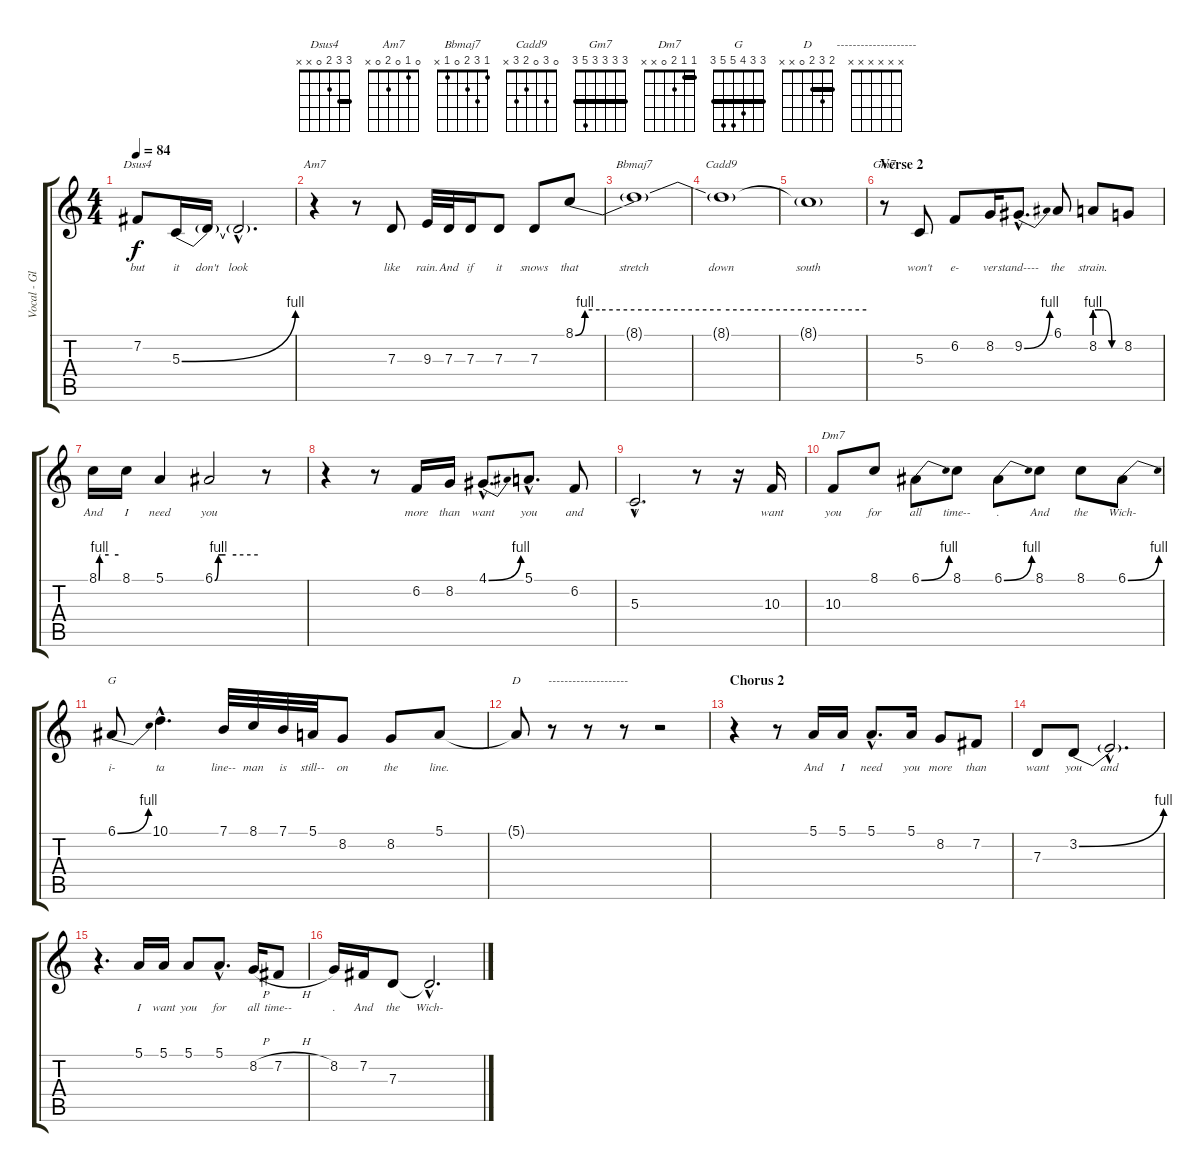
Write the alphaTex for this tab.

\track ("Vocal - Glenn Campbell" "Vocal - Gl") {instrument altosax}
\staff {score tabs}
\tuning (E4 B3 G3 D3 A2 E2) {hide}
\chord ("Dsus4" 3 3 2 0 x x) {barre 3}
\chord ("Am7" 0 1 0 2 0 x)
\chord ("Bbmaj7" 1 3 2 0 1 x)
\chord ("Cadd9" 0 3 0 2 3 x)
\chord ("Gm7" 3 3 3 3 5 3) {barre 3}
\chord ("Dm7" 1 1 2 0 x x) {barre 1}
\chord ("G" 3 3 4 5 5 3) {barre 3}
\chord ("D" 2 3 2 0 x x) {barre 2}
\chord ("--------------------" x x x x x x)
\ts (4 4)
\tempo 84
\clef g2
\ks c
7.2{t}.8{ch "Dsus4" lyrics (0 "but") lyrics (1 "") lyrics (2 "") lyrics (3 "") lyrics (4 "") dy f} 5.3{be (bend 0 0 60 4)}.16{lyrics (0 "it") lyrics (1 "") lyrics (2 "") lyrics (3 "") lyrics (4 "")} 5.3{t}.16{lyrics (0 "don't") lyrics (1 "") lyrics (2 "") lyrics (3 "") lyrics (4 "")} 5.3{hac t}.2{d lyrics (0 "look") lyrics (1 "") lyrics (2 "") lyrics (3 "") lyrics (4 "")} |
r.4{ch "Am7"} r.8 7.3.8{lyrics (0 "like") lyrics (1 "") lyrics (2 "") lyrics (3 "") lyrics (4 "")} 9.3.32{lyrics (0 "rain.") lyrics (1 "") lyrics (2 "") lyrics (3 "") lyrics (4 "")} 7.3.32{lyrics (0 "And") lyrics (1 "") lyrics (2 "") lyrics (3 "") lyrics (4 "")} 7.3.16{lyrics (0 "if") lyrics (1 "") lyrics (2 "") lyrics (3 "") lyrics (4 "")} 7.3.8{lyrics (0 "it") lyrics (1 "") lyrics (2 "") lyrics (3 "") lyrics (4 "")} 7.3.8{lyrics (0 "snows") lyrics (1 "") lyrics (2 "") lyrics (3 "") lyrics (4 "")} 8.1{be (custom 0 0 2 4 5 4 30 4 60 4)}.8{lyrics (0 "that") lyrics (1 "") lyrics (2 "") lyrics (3 "") lyrics (4 "")} |
8.1{t}.1{ch "Bbmaj7" lyrics (0 "stretch") lyrics (1 "") lyrics (2 "") lyrics (3 "") lyrics (4 "") volume 0} |
8.1{t}.1{ch "Cadd9" lyrics (0 "down") lyrics (1 "") lyrics (2 "") lyrics (3 "") lyrics (4 "")} |
8.1{t}.1{lyrics (0 "south") lyrics (1 "") lyrics (2 "") lyrics (3 "") lyrics (4 "")} |
\section ("" "Verse 2")
r.8{ch "Gm7" volume 11} 5.3.8{lyrics (0 "won't") lyrics (1 "") lyrics (2 "") lyrics (3 "") lyrics (4 "")} 6.2.8{lyrics (0 "e-") lyrics (1 "") lyrics (2 "") lyrics (3 "") lyrics (4 "")} 8.2.16{lyrics (0 "ver") lyrics (1 "") lyrics (2 "") lyrics (3 "") lyrics (4 "")} 9.2{be (bend 0 0 60 4) hac}.8{d lyrics (0 "stand----") lyrics (1 "") lyrics (2 "") lyrics (3 "") lyrics (4 "")} 6.1.8{lyrics (0 "the") lyrics (1 "") lyrics (2 "") lyrics (3 "") lyrics (4 "")} 8.2{be (custom 0 4 5 4 20 4 40 0 60 0)}.8{lyrics (0 "strain.") lyrics (1 "") lyrics (2 "") lyrics (3 "") lyrics (4 "")} 8.2.8{lyrics (0 "") lyrics (1 "") lyrics (2 "") lyrics (3 "") lyrics (4 "")} |
8.1{be (custom 0 0 2 4 5 4 30 4 60 4)}.16{lyrics (0 "And") lyrics (1 "") lyrics (2 "") lyrics (3 "") lyrics (4 "")} 8.1.16{lyrics (0 "I") lyrics (1 "") lyrics (2 "") lyrics (3 "") lyrics (4 "")} 5.1.4{lyrics (0 "need") lyrics (1 "") lyrics (2 "") lyrics (3 "") lyrics (4 "")} 6.1{be (custom 0 0 5 4 10 4 15 4 30 4 60 4)}.2{lyrics (0 "you") lyrics (1 "") lyrics (2 "") lyrics (3 "") lyrics (4 "")} r.8 |
r.4 r.8 6.2.16{lyrics (0 "more") lyrics (1 "") lyrics (2 "") lyrics (3 "") lyrics (4 "")} 8.2.16{lyrics (0 "than") lyrics (1 "") lyrics (2 "") lyrics (3 "") lyrics (4 "")} 4.1{be (bend 0 0 60 4) hac}.8{d lyrics (0 "want") lyrics (1 "") lyrics (2 "") lyrics (3 "") lyrics (4 "")} 5.1{hac}.8{d lyrics (0 "you") lyrics (1 "") lyrics (2 "") lyrics (3 "") lyrics (4 "")} 6.2.8{lyrics (0 "and") lyrics (1 "") lyrics (2 "") lyrics (3 "") lyrics (4 "")} |
5.3{hac}.2{d lyrics (0 "I") lyrics (1 "") lyrics (2 "") lyrics (3 "") lyrics (4 "")} r.8 r.16 10.3.16{lyrics (0 "want") lyrics (1 "") lyrics (2 "") lyrics (3 "") lyrics (4 "")} |
10.3.8{ch "Dm7" lyrics (0 "you") lyrics (1 "") lyrics (2 "") lyrics (3 "") lyrics (4 "")} 8.1.8{lyrics (0 "for") lyrics (1 "") lyrics (2 "") lyrics (3 "") lyrics (4 "")} 6.1{be (bend 0 0 60 4)}.8{lyrics (0 "all") lyrics (1 "") lyrics (2 "") lyrics (3 "") lyrics (4 "")} 8.1.8{lyrics (0 "time--") lyrics (1 "") lyrics (2 "") lyrics (3 "") lyrics (4 "")} 6.1{be (bend 0 0 60 4)}.8{lyrics (0 ".") lyrics (1 "") lyrics (2 "") lyrics (3 "") lyrics (4 "")} 8.1.8{lyrics (0 "And") lyrics (1 "") lyrics (2 "") lyrics (3 "") lyrics (4 "")} 8.1.8{lyrics (0 "the") lyrics (1 "") lyrics (2 "") lyrics (3 "") lyrics (4 "")} 6.1{be (bend 0 0 60 4)}.8{lyrics (0 "Wich-") lyrics (1 "") lyrics (2 "") lyrics (3 "") lyrics (4 "")} |
6.1{be (bend 0 0 60 4)}.8{ch "G" lyrics (0 "i-") lyrics (1 "") lyrics (2 "") lyrics (3 "") lyrics (4 "")} 10.1{hac}.4{d lyrics (0 "ta") lyrics (1 "") lyrics (2 "") lyrics (3 "") lyrics (4 "")} 7.1.32{lyrics (0 "line--") lyrics (1 "") lyrics (2 "") lyrics (3 "") lyrics (4 "")} 8.1.32{lyrics (0 "man") lyrics (1 "") lyrics (2 "") lyrics (3 "") lyrics (4 "")} 7.1.32{lyrics (0 "is") lyrics (1 "") lyrics (2 "") lyrics (3 "") lyrics (4 "")} 5.1.32{lyrics (0 "still--") lyrics (1 "") lyrics (2 "") lyrics (3 "") lyrics (4 "")} 8.2.8{lyrics (0 "on") lyrics (1 "") lyrics (2 "") lyrics (3 "") lyrics (4 "")} 8.2.8{lyrics (0 "the") lyrics (1 "") lyrics (2 "") lyrics (3 "") lyrics (4 "")} 5.1.8{lyrics (0 "line.") lyrics (1 "") lyrics (2 "") lyrics (3 "") lyrics (4 "")} |
5.1{t}.8{ch "D" lyrics (0 "") lyrics (1 "") lyrics (2 "") lyrics (3 "") lyrics (4 "")} r.8 r.8{ch "--------------------"} r.8 r.2 |
\section ("" "Chorus 2")
r.4 r.8 5.1.16{lyrics (0 "And") lyrics (1 "") lyrics (2 "") lyrics (3 "") lyrics (4 "")} 5.1.16{lyrics (0 "I") lyrics (1 "") lyrics (2 "") lyrics (3 "") lyrics (4 "")} 5.1{hac}.8{d lyrics (0 "need") lyrics (1 "") lyrics (2 "") lyrics (3 "") lyrics (4 "")} 5.1.16{lyrics (0 "you") lyrics (1 "") lyrics (2 "") lyrics (3 "") lyrics (4 "")} 8.2.8{lyrics (0 "more") lyrics (1 "") lyrics (2 "") lyrics (3 "") lyrics (4 "")} 7.2.8{lyrics (0 "than") lyrics (1 "") lyrics (2 "") lyrics (3 "") lyrics (4 "")} |
7.3.8{lyrics (0 "want") lyrics (1 "") lyrics (2 "") lyrics (3 "") lyrics (4 "")} 3.2{be (bend 0 0 60 4)}.8{lyrics (0 "you") lyrics (1 "") lyrics (2 "") lyrics (3 "") lyrics (4 "")} 3.2{hac t}.2{d lyrics (0 "and") lyrics (1 "") lyrics (2 "") lyrics (3 "") lyrics (4 "")} |
r.4{d} 5.1.16{lyrics (0 "I") lyrics (1 "") lyrics (2 "") lyrics (3 "") lyrics (4 "")} 5.1.16{lyrics (0 "want") lyrics (1 "") lyrics (2 "") lyrics (3 "") lyrics (4 "")} 5.1.8{lyrics (0 "you") lyrics (1 "") lyrics (2 "") lyrics (3 "") lyrics (4 "")} 5.1{hac}.8{d lyrics (0 "for") lyrics (1 "") lyrics (2 "") lyrics (3 "") lyrics (4 "")} 8.2{h}.16{lyrics (0 "all") lyrics (1 "") lyrics (2 "") lyrics (3 "") lyrics (4 "")} 7.2{h}.8{lyrics (0 "time--") lyrics (1 "") lyrics (2 "") lyrics (3 "") lyrics (4 "")} |
8.2.16{lyrics (0 ".") lyrics (1 "") lyrics (2 "") lyrics (3 "") lyrics (4 "")} 7.2.16{lyrics (0 "And") lyrics (1 "") lyrics (2 "") lyrics (3 "") lyrics (4 "")} 7.3.8{lyrics (0 "the") lyrics (1 "") lyrics (2 "") lyrics (3 "") lyrics (4 "")} 7.3{hac t}.2{d lyrics (0 "Wich-") lyrics (1 "") lyrics (2 "") lyrics (3 "") lyrics (4 "")}
